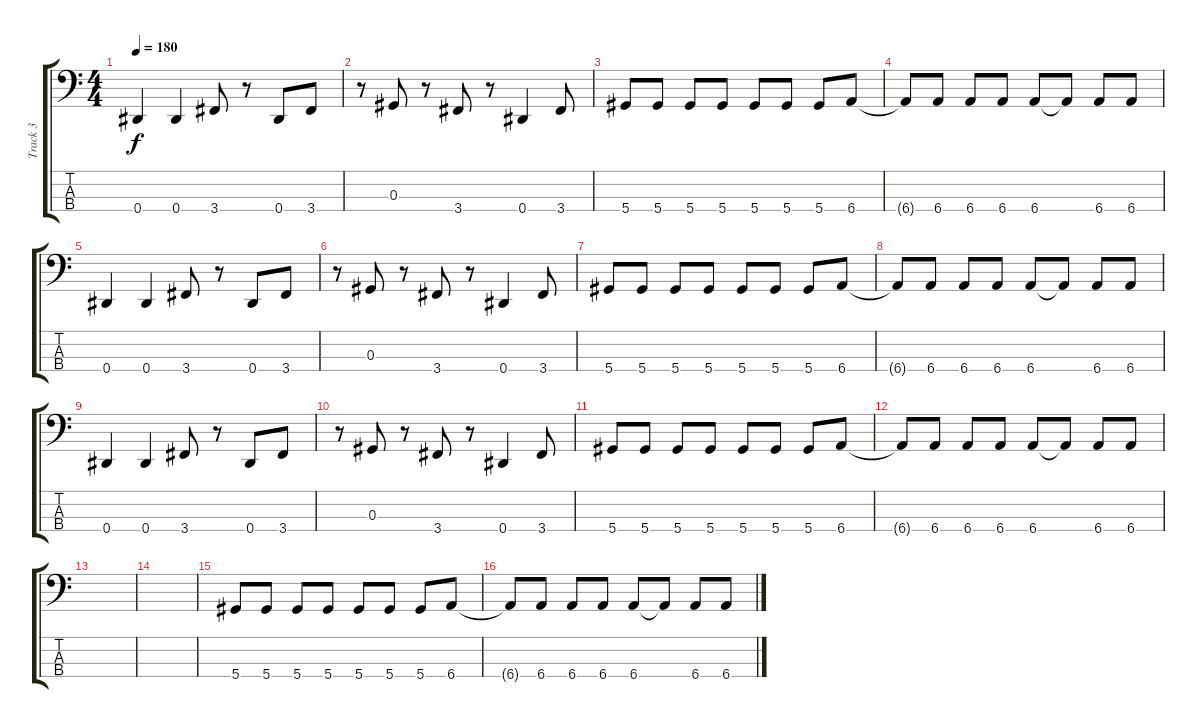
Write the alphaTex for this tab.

\track ("Track 3" "Track 3") {instrument electricbasspick}
\staff {score tabs}
\tuning (Gb2 Db2 Ab1 Eb1) {hide}
\ts (4 4)
\tempo 180
\clef f4
\ks c
0.4.4{dy f} 0.4.4 3.4.8 r.8 0.4.8 3.4.8 |
r.8 0.3.8 r.8 3.4.8 r.8 0.4.4 3.4.8 |
5.4.8 5.4.8 5.4.8 5.4.8 5.4.8 5.4.8 5.4.8 6.4.8 |
6.4{t}.8 6.4.8 6.4.8 6.4.8 6.4.8 6.4{t}.8 6.4.8 6.4.8 |
0.4.4 0.4.4 3.4.8 r.8 0.4.8 3.4.8 |
r.8 0.3.8 r.8 3.4.8 r.8 0.4.4 3.4.8 |
5.4.8 5.4.8 5.4.8 5.4.8 5.4.8 5.4.8 5.4.8 6.4.8 |
6.4{t}.8 6.4.8 6.4.8 6.4.8 6.4.8 6.4{t}.8 6.4.8 6.4.8 |
0.4.4 0.4.4 3.4.8 r.8 0.4.8 3.4.8 |
r.8 0.3.8 r.8 3.4.8 r.8 0.4.4 3.4.8 |
5.4.8 5.4.8 5.4.8 5.4.8 5.4.8 5.4.8 5.4.8 6.4.8 |
6.4{t}.8 6.4.8 6.4.8 6.4.8 6.4.8 6.4{t}.8 6.4.8 6.4.8 |
|
|
5.4.8 5.4.8 5.4.8 5.4.8 5.4.8 5.4.8 5.4.8 6.4.8 |
6.4{t}.8 6.4.8 6.4.8 6.4.8 6.4.8 6.4{t}.8 6.4.8 6.4.8
